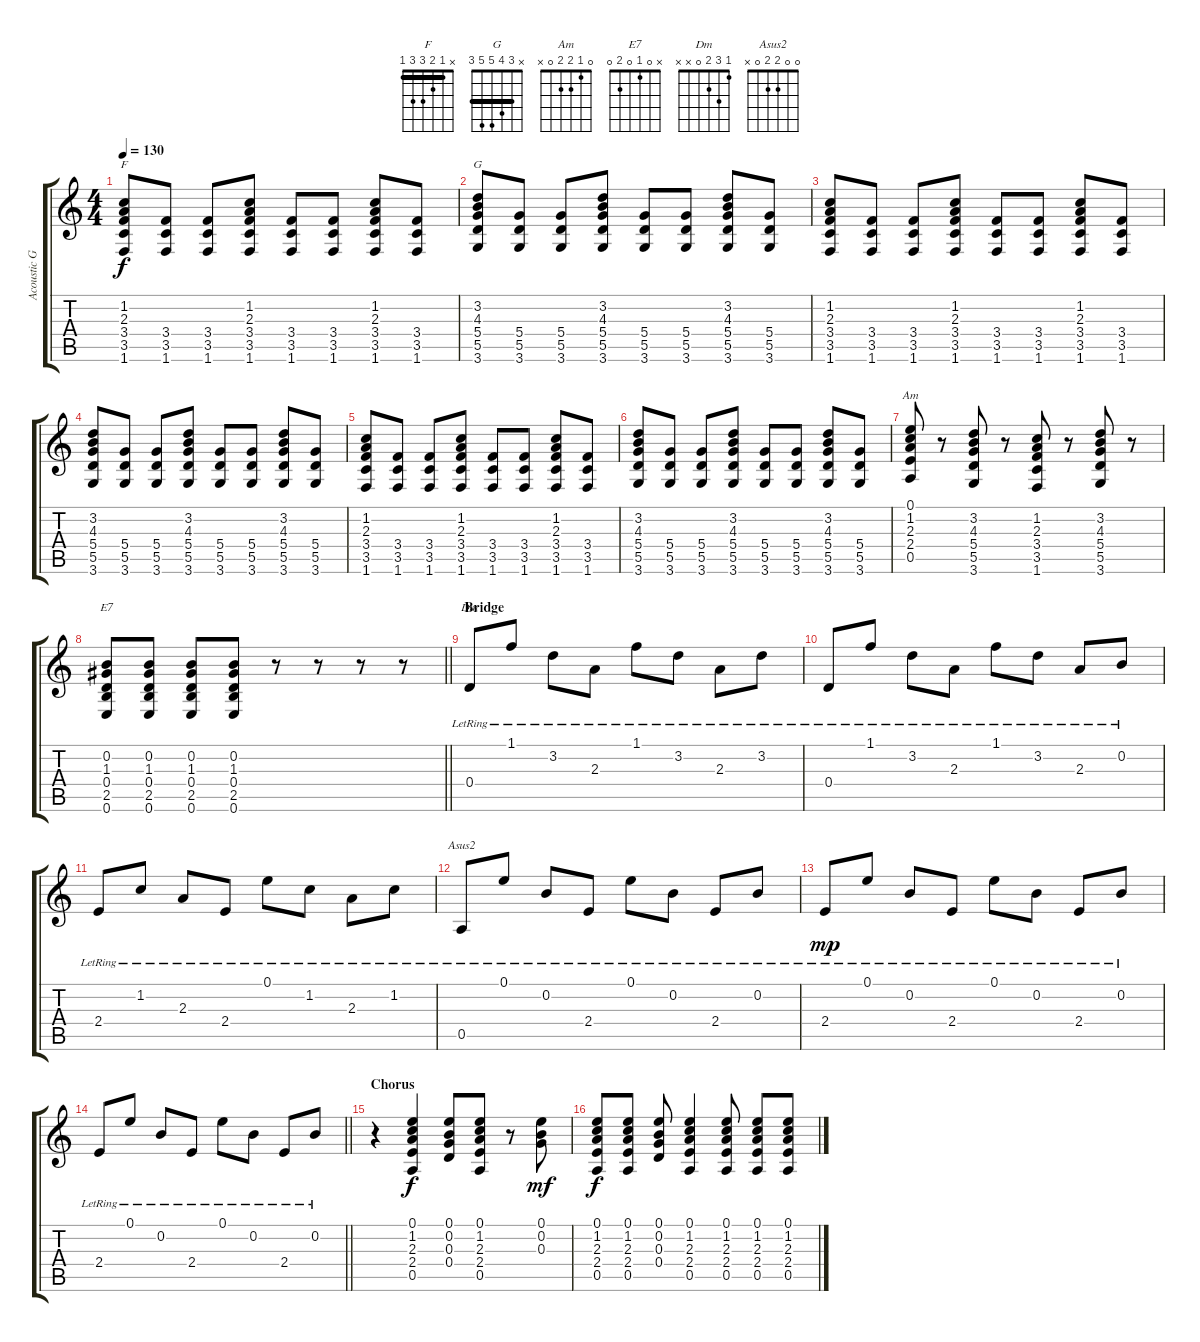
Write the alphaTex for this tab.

\track ("Acoustic Guitar" "Acoustic G") {instrument acousticguitarsteel}
\staff {score tabs}
\tuning (E4 B3 G3 D3 A2 E2) {hide}
\chord ("F" x 1 2 3 3 1) {barre 1}
\chord ("G" x 3 4 5 5 3) {barre 3}
\chord ("Am" 0 1 2 2 0 x)
\chord ("E7" x 0 1 0 2 0)
\chord ("Dm" 1 3 2 0 x x)
\chord ("Asus2" 0 0 2 2 0 x)
\ts (4 4)
\tempo 130
\clef g2
\ks c
(1.2 2.3 3.4 3.5 1.6).8{ch "F" dy f} (3.4 3.5 1.6).8 (3.4 3.5 1.6).8 (1.2 2.3 3.4 3.5 1.6).8 (3.4 3.5 1.6).8 (3.4 3.5 1.6).8 (1.2 2.3 3.4 3.5 1.6).8 (3.4 3.5 1.6).8 |
(3.2 4.3 5.4 5.5 3.6).8{ch "G"} (5.4 5.5 3.6).8 (5.4 5.5 3.6).8 (3.2 4.3 5.4 5.5 3.6).8 (5.4 5.5 3.6).8 (5.4 5.5 3.6).8 (3.2 4.3 5.4 5.5 3.6).8 (5.4 5.5 3.6).8 |
(1.2 2.3 3.4 3.5 1.6).8 (3.4 3.5 1.6).8 (3.4 3.5 1.6).8 (1.2 2.3 3.4 3.5 1.6).8 (3.4 3.5 1.6).8 (3.4 3.5 1.6).8 (1.2 2.3 3.4 3.5 1.6).8 (3.4 3.5 1.6).8 |
(3.2 4.3 5.4 5.5 3.6).8 (5.4 5.5 3.6).8 (5.4 5.5 3.6).8 (3.2 4.3 5.4 5.5 3.6).8 (5.4 5.5 3.6).8 (5.4 5.5 3.6).8 (3.2 4.3 5.4 5.5 3.6).8 (5.4 5.5 3.6).8 |
(1.2 2.3 3.4 3.5 1.6).8 (3.4 3.5 1.6).8 (3.4 3.5 1.6).8 (1.2 2.3 3.4 3.5 1.6).8 (3.4 3.5 1.6).8 (3.4 3.5 1.6).8 (1.2 2.3 3.4 3.5 1.6).8 (3.4 3.5 1.6).8 |
(3.2 4.3 5.4 5.5 3.6).8 (5.4 5.5 3.6).8 (5.4 5.5 3.6).8 (3.2 4.3 5.4 5.5 3.6).8 (5.4 5.5 3.6).8 (5.4 5.5 3.6).8 (3.2 4.3 5.4 5.5 3.6).8 (5.4 5.5 3.6).8 |
(0.1 1.2 2.3 2.4 0.5).8{ch "Am"} r.8 (3.2 4.3 5.4 5.5 3.6).8 r.8 (1.2 2.3 3.4 3.5 1.6).8 r.8 (3.2 4.3 5.4 5.5 3.6).8 r.8 |
\barLineRight lightlight
(0.2 1.3 0.4 2.5 0.6).8{ch "E7"} (0.2 1.3 0.4 2.5 0.6).8 (0.2 1.3 0.4 2.5 0.6).8 (0.2 1.3 0.4 2.5 0.6).8 r.8 r.8 r.8 r.8 |
\section ("" "Bridge")
0.4{lr}.8{ch "Dm"} 1.1{lr}.8 3.2{lr}.8 2.3{lr}.8 1.1{lr}.8 3.2{lr}.8 2.3{lr}.8 3.2{lr}.8 |
0.4{lr}.8 1.1{lr}.8 3.2{lr}.8 2.3{lr}.8 1.1{lr}.8 3.2{lr}.8 2.3{lr}.8 0.2{lr}.8 |
2.4{lr}.8 1.2{lr}.8 2.3{lr}.8 2.4{lr}.8 0.1{lr}.8 1.2{lr}.8 2.3{lr}.8 1.2{lr}.8 |
0.5{lr}.8{ch "Asus2"} 0.1{lr}.8 0.2{lr}.8 2.4{lr}.8 0.1{lr}.8 0.2{lr}.8 2.4{lr}.8 0.2{lr}.8 |
2.4{lr}.8{dy mp} 0.1{lr}.8 0.2{lr}.8 2.4{lr}.8 0.1{lr}.8 0.2{lr}.8 2.4{lr}.8 0.2{lr}.8 |
\barLineRight lightlight
2.4{lr}.8 0.1{lr}.8 0.2{lr}.8 2.4{lr}.8 0.1{lr}.8 0.2{lr}.8 2.4{lr}.8 0.2{lr}.8 |
\section ("" "Chorus")
r.4 (0.1 1.2 2.3 2.4 0.5).4{dy f} (0.1 0.2 0.3 0.4).8 (0.1 1.2 2.3 2.4 0.5).8 r.8 (0.1 0.2 0.3).8{dy mf} |
(0.1 1.2 2.3 2.4 0.5).8{dy f} (0.1 1.2 2.3 2.4 0.5).8 (0.1 0.2 0.3 0.4).8 (0.1 1.2 2.3 2.4 0.5).4 (0.1 1.2 2.3 2.4 0.5).8 (0.1 1.2 2.3 2.4 0.5).8 (0.1 1.2 2.3 2.4 0.5).8
